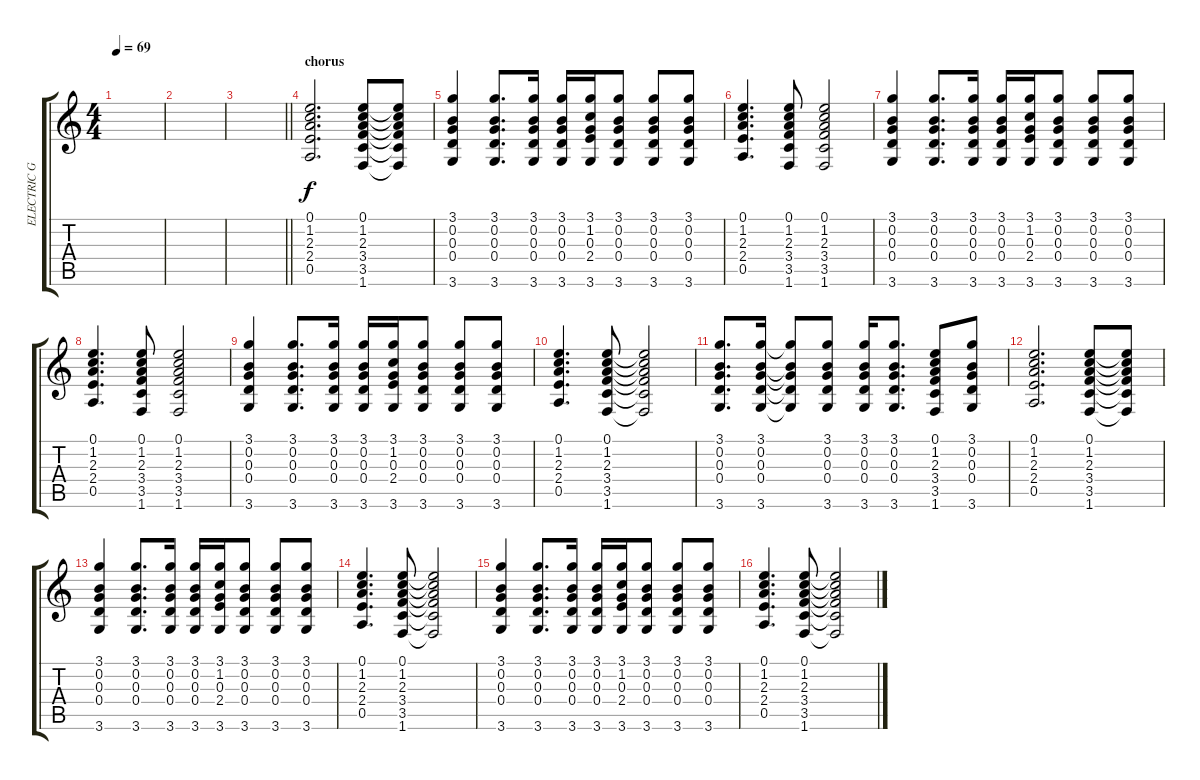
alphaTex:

\track ("ELECTRIC GUITAR 3" "ELECTRIC G") {instrument electricguitarclean}
\staff {score tabs}
\tuning (E4 B3 G3 D3 A2 E2) {hide}
\ts (4 4)
\tempo 69
\clef g2
\ks c
|
|
\barLineRight lightlight
|
\section ("" "chorus")
(0.1 1.2 2.3 2.4 0.5).2{d} (0.1 1.2 2.3 3.4 3.5 1.6).8 (0.1{t} 1.2{t} 2.3{t} 3.4{t} 3.5{t} 1.6{t}).8 |
(3.1 0.2 0.3 0.4 3.6).4 (3.1 0.2 0.3 0.4 3.6).8{d} (3.1 0.2 0.3 0.4 3.6).16 (3.1 0.2 0.3 0.4 3.6).16 (3.1 1.2 0.3 2.4 3.6).16 (3.1 0.2 0.3 0.4 3.6).8 (3.1 0.2 0.3 0.4 3.6).8 (3.1 0.2 0.3 0.4 3.6).8 |
(0.1 1.2 2.3 2.4 0.5).4{d} (0.1 1.2 2.3 3.4 3.5 1.6).8 (0.1 1.2 2.3 3.4 3.5 1.6).2 |
(3.1 0.2 0.3 0.4 3.6).4 (3.1 0.2 0.3 0.4 3.6).8{d} (3.1 0.2 0.3 0.4 3.6).16 (3.1 0.2 0.3 0.4 3.6).16 (3.1 1.2 0.3 2.4 3.6).16 (3.1 0.2 0.3 0.4 3.6).8 (3.1 0.2 0.3 0.4 3.6).8 (3.1 0.2 0.3 0.4 3.6).8 |
(0.1 1.2 2.3 2.4 0.5).4{d} (0.1 1.2 2.3 3.4 3.5 1.6).8 (0.1 1.2 2.3 3.4 3.5 1.6).2 |
(3.1 0.2 0.3 0.4 3.6).4 (3.1 0.2 0.3 0.4 3.6).8{d} (3.1 0.2 0.3 0.4 3.6).16 (3.1 0.2 0.3 0.4 3.6).16 (3.1 1.2 0.3 2.4 3.6).16 (3.1 0.2 0.3 0.4 3.6).8 (3.1 0.2 0.3 0.4 3.6).8 (3.1 0.2 0.3 0.4 3.6).8 |
(0.1 1.2 2.3 2.4 0.5).4{d} (0.1 1.2 2.3 3.4 3.5 1.6).8 (0.1{t} 1.2{t} 2.3{t} 3.4{t} 3.5{t} 1.6{t}).2 |
(3.1 0.2 0.3 0.4 3.6).8{d} (3.1 0.2 0.3 0.4 3.6).16 (3.1{t} 0.2{t} 0.3{t} 0.4{t} 3.6{t}).8 (3.1 0.2 0.3 0.4 3.6).8 (3.1 0.2 0.3 0.4 3.6).16 (3.1 0.2 0.3 0.4 3.6).8{d} (0.1 1.2 2.3 3.4 3.5 1.6).8 (3.1 0.2 0.3 0.4 3.6).8 |
(0.1 1.2 2.3 2.4 0.5).2{d} (0.1 1.2 2.3 3.4 3.5 1.6).8 (0.1{t} 1.2{t} 2.3{t} 3.4{t} 3.5{t} 1.6{t}).8 |
(3.1 0.2 0.3 0.4 3.6).4 (3.1 0.2 0.3 0.4 3.6).8{d} (3.1 0.2 0.3 0.4 3.6).16 (3.1 0.2 0.3 0.4 3.6).16 (3.1 1.2 0.3 2.4 3.6).16 (3.1 0.2 0.3 0.4 3.6).8 (3.1 0.2 0.3 0.4 3.6).8 (3.1 0.2 0.3 0.4 3.6).8 |
(0.1 1.2 2.3 2.4 0.5).4{d} (0.1 1.2 2.3 3.4 3.5 1.6).8 (0.1{t} 1.2{t} 2.3{t} 3.4{t} 3.5{t} 1.6{t}).2 |
(3.1 0.2 0.3 0.4 3.6).4 (3.1 0.2 0.3 0.4 3.6).8{d} (3.1 0.2 0.3 0.4 3.6).16 (3.1 0.2 0.3 0.4 3.6).16 (3.1 1.2 0.3 2.4 3.6).16 (3.1 0.2 0.3 0.4 3.6).8 (3.1 0.2 0.3 0.4 3.6).8 (3.1 0.2 0.3 0.4 3.6).8 |
(0.1 1.2 2.3 2.4 0.5).4{d} (0.1 1.2 2.3 3.4 3.5 1.6).8 (0.1{t} 1.2{t} 2.3{t} 3.4{t} 3.5{t} 1.6{t}).2
